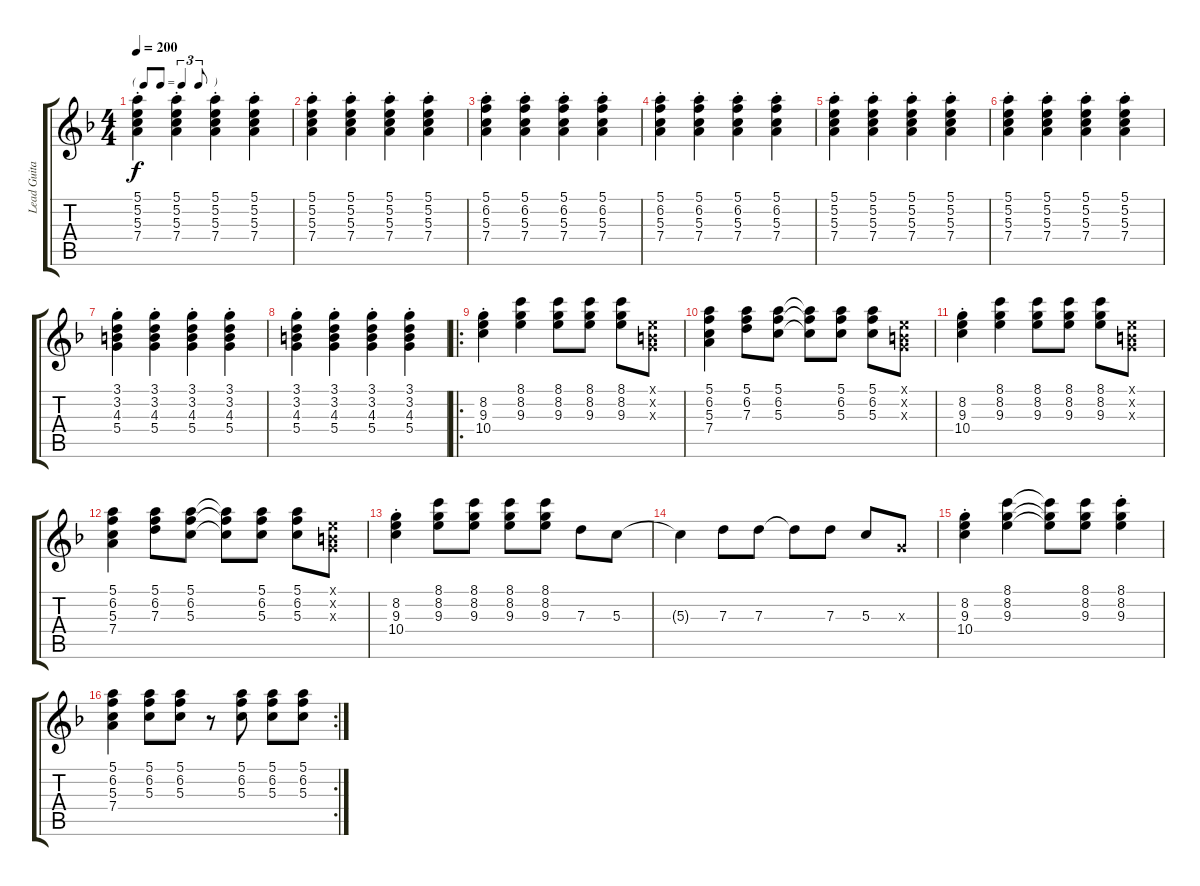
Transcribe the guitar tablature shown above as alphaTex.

\track ("Lead Guitar" "Lead Guita") {instrument distortionguitar}
\staff {score tabs}
\tuning (E4 B3 G3 D3 A2 E2) {hide}
\ts (4 4)
\tf triplet8th
\tempo 200
\clef g2
\ks f
(5.1 5.2 5.3 7.4{st}).4{dy f} (5.1 5.2 5.3 7.4{st}).4 (5.1 5.2 5.3 7.4{st}).4 (5.1 5.2 5.3 7.4{st}).4 |
(5.1 5.2 5.3 7.4{st}).4 (5.1 5.2 5.3 7.4{st}).4 (5.1 5.2 5.3 7.4{st}).4 (5.1 5.2 5.3 7.4{st}).4 |
(5.1 6.2 5.3 7.4{st}).4 (5.1 6.2 5.3 7.4{st}).4 (5.1 6.2 5.3 7.4{st}).4 (5.1 6.2 5.3 7.4{st}).4 |
(5.1 6.2 5.3 7.4{st}).4 (5.1 6.2 5.3 7.4{st}).4 (5.1 6.2 5.3 7.4{st}).4 (5.1 6.2 5.3 7.4{st}).4 |
(5.1 5.2 5.3 7.4{st}).4 (5.1 5.2 5.3 7.4{st}).4 (5.1 5.2 5.3 7.4{st}).4 (5.1 5.2 5.3 7.4{st}).4 |
(5.1 5.2 5.3 7.4{st}).4 (5.1 5.2 5.3 7.4{st}).4 (5.1 5.2 5.3 7.4{st}).4 (5.1 5.2 5.3 7.4{st}).4 |
(3.1{st} 3.2{st} 4.3{st} 5.4{st}).4 (3.1{st} 3.2{st} 4.3{st} 5.4{st}).4 (3.1{st} 3.2{st} 4.3{st} 5.4{st}).4 (3.1{st} 3.2{st} 4.3{st} 5.4{st}).4 |
(3.1{st} 3.2{st} 4.3{st} 5.4{st}).4 (3.1{st} 3.2{st} 4.3{st} 5.4{st}).4 (3.1{st} 3.2{st} 4.3{st} 5.4{st}).4 (3.1{st} 3.2{st} 4.3{st} 5.4{st}).4 |
\ro
(8.2{st} 9.3{st} 10.4{st}).4 (8.1 8.2 9.3).4 (8.1 8.2 9.3).8 (8.1 8.2 9.3).8 (8.1 8.2 9.3).8 (0.1{x} 0.2{x} 0.3{x}).8 |
(5.1 6.2 5.3 7.4).4 (5.1 6.2 7.3).8 (5.1 6.2 5.3).8 (5.1{t} 6.2{t} 5.3{t}).8 (5.1 6.2 5.3).8 (5.1 6.2 5.3).8 (0.1{x} 0.2{x} 0.3{x}).8 |
(8.2{st} 9.3{st} 10.4{st}).4 (8.1 8.2 9.3).4 (8.1 8.2 9.3).8 (8.1 8.2 9.3).8 (8.1 8.2 9.3).8 (0.1{x} 0.2{x} 0.3{x}).8 |
(5.1 6.2 5.3 7.4).4 (5.1 6.2 7.3).8 (5.1 6.2 5.3).8 (5.1{t} 6.2{t} 5.3{t}).8 (5.1 6.2 5.3).8 (5.1 6.2 5.3).8 (0.1{x} 0.2{x} 0.3{x}).8 |
(8.2{st} 9.3{st} 10.4{st}).4 (8.1 8.2 9.3).8 (8.1 8.2 9.3).8 (8.1 8.2 9.3).8 (8.1 8.2 9.3).8 7.3.8 5.3.8 |
5.3{t}.4 7.3.8 7.3.8 7.3{t}.8 7.3.8 5.3.8 0.3{x}.8 |
(8.2{st} 9.3{st} 10.4{st}).4 (8.1 8.2 9.3).4 (8.1{t} 8.2{t} 9.3{t}).8 (8.1 8.2 9.3).8 (8.1 8.2 9.3{st}).4 |
\rc 2
(5.1 6.2 5.3 7.4).4 (5.1 6.2 5.3).8 (5.1 6.2 5.3).8 r.8 (5.1 6.2 5.3).8 (5.1 6.2 5.3).8 (5.1 6.2 5.3).8
